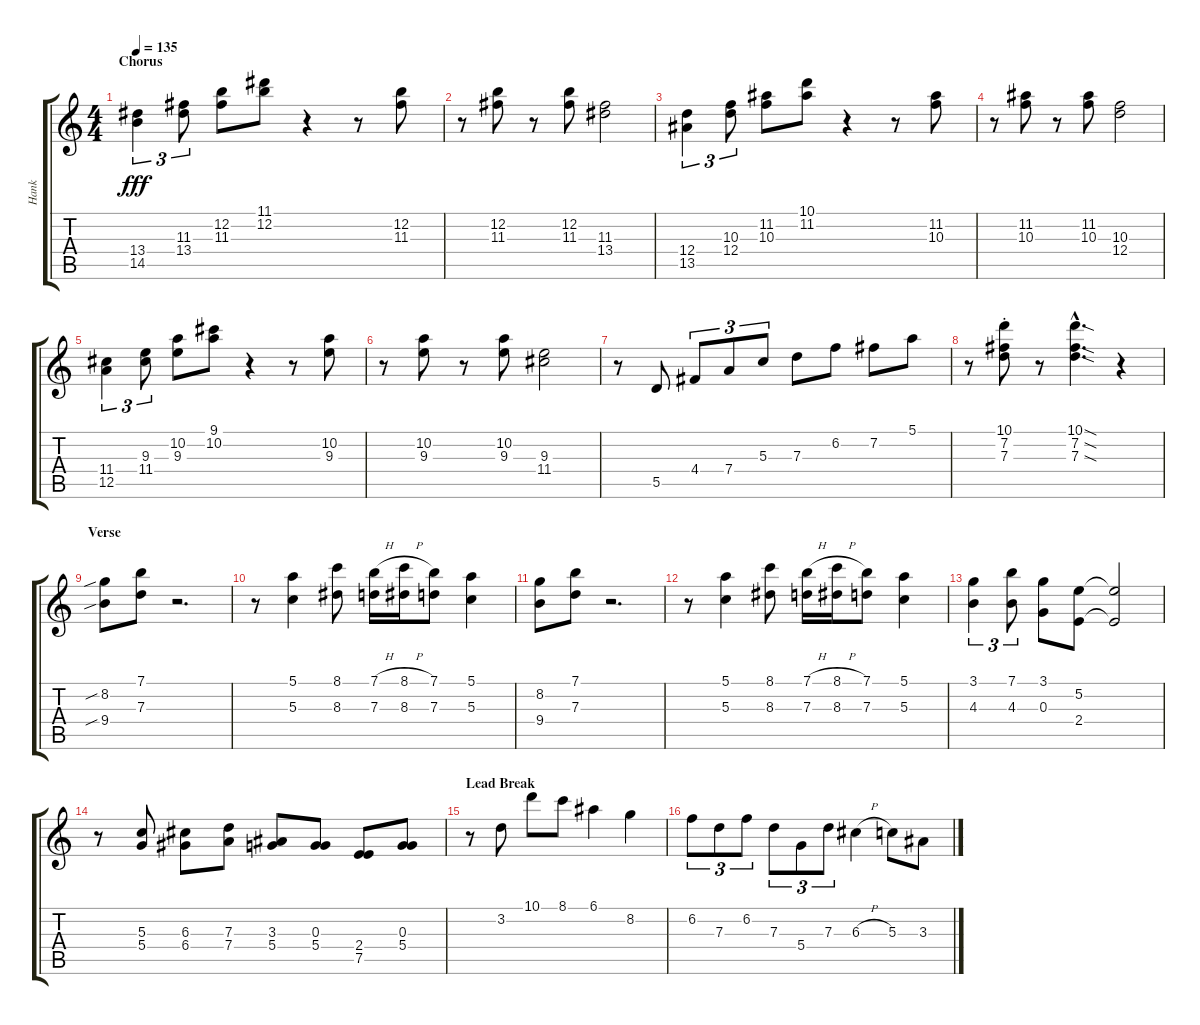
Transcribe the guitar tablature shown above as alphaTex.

\track ("Hank" "Hank") {instrument electricguitarjazz}
\staff {score tabs}
\tuning (E4 B3 G3 D3 A2 E2) {hide}
\ts (4 4)
\section ("" "Chorus")
\tempo 135
\clef g2
\ks c
(13.4 14.5).4{tu (3 2) dy fff} (11.3 13.4).8{tu (3 2)} (12.2 11.3).8 (11.1 12.2).8 r.4 r.8 (12.2 11.3).8 |
r.8 (12.2 11.3).8 r.8 (12.2 11.3).8 (11.3 13.4).2 |
(12.4 13.5).4{tu (3 2)} (10.3 12.4).8{tu (3 2)} (11.2 10.3).8 (10.1 11.2).8 r.4 r.8 (11.2 10.3).8 |
r.8 (11.2 10.3).8 r.8 (11.2 10.3).8 (10.3 12.4).2 |
(11.4 12.5).4{tu (3 2)} (9.3 11.4).8{tu (3 2)} (10.2 9.3).8 (9.1 10.2).8 r.4 r.8 (10.2 9.3).8 |
r.8 (10.2 9.3).8 r.8 (10.2 9.3).8 (9.3 11.4).2 |
r.8 5.5.8 4.4.8{tu (3 2)} 7.4.8{tu (3 2)} 5.3.8{tu (3 2)} 7.3.8 6.2.8 7.2.8 5.1.8 |
r.8 (10.1{st} 7.2{st} 7.3{st}).8 r.8 (10.1{sod hac} 7.2{sod hac} 7.3{sod hac}).4{d} r.4 |
\section ("" "Verse")
(8.2{sib} 9.4{sib}).8 (7.1 7.3).8 r.2{d} |
r.8 (5.1 5.3).4 (8.1 8.3).8 (7.1{h} 7.3).16 (8.1{h} 8.3).16 (7.1 7.3).8 (5.1 5.3).4 |
(8.2 9.4).8 (7.1 7.3).8 r.2{d} |
r.8 (5.1 5.3).4 (8.1 8.3).8 (7.1{h} 7.3).16 (8.1{h} 8.3).16 (7.1 7.3).8 (5.1 5.3).4 |
(3.1 4.3).4{tu (3 2)} (7.1 4.3).8{tu (3 2)} (3.1 0.3).8 (5.2 2.4).8 (5.2{t} 2.4{t}).2 |
r.8 (5.3 5.4).8 (6.3 6.4).8 (7.3 7.4).8 (3.3 5.4).8 (0.3 5.4).8 (2.4 7.5).8 (0.3 5.4).8 |
\section ("" "Lead Break")
r.8 3.2.8 10.1.8 8.1.8 6.1.4 8.2.4 |
6.2.8{tu (3 2)} 7.3.8{tu (3 2)} 6.2.8{tu (3 2)} 7.3.8{tu (3 2)} 5.4.8{tu (3 2)} 7.3.8{tu (3 2)} 6.3{h}.4 5.3.8 3.3{h}.8
